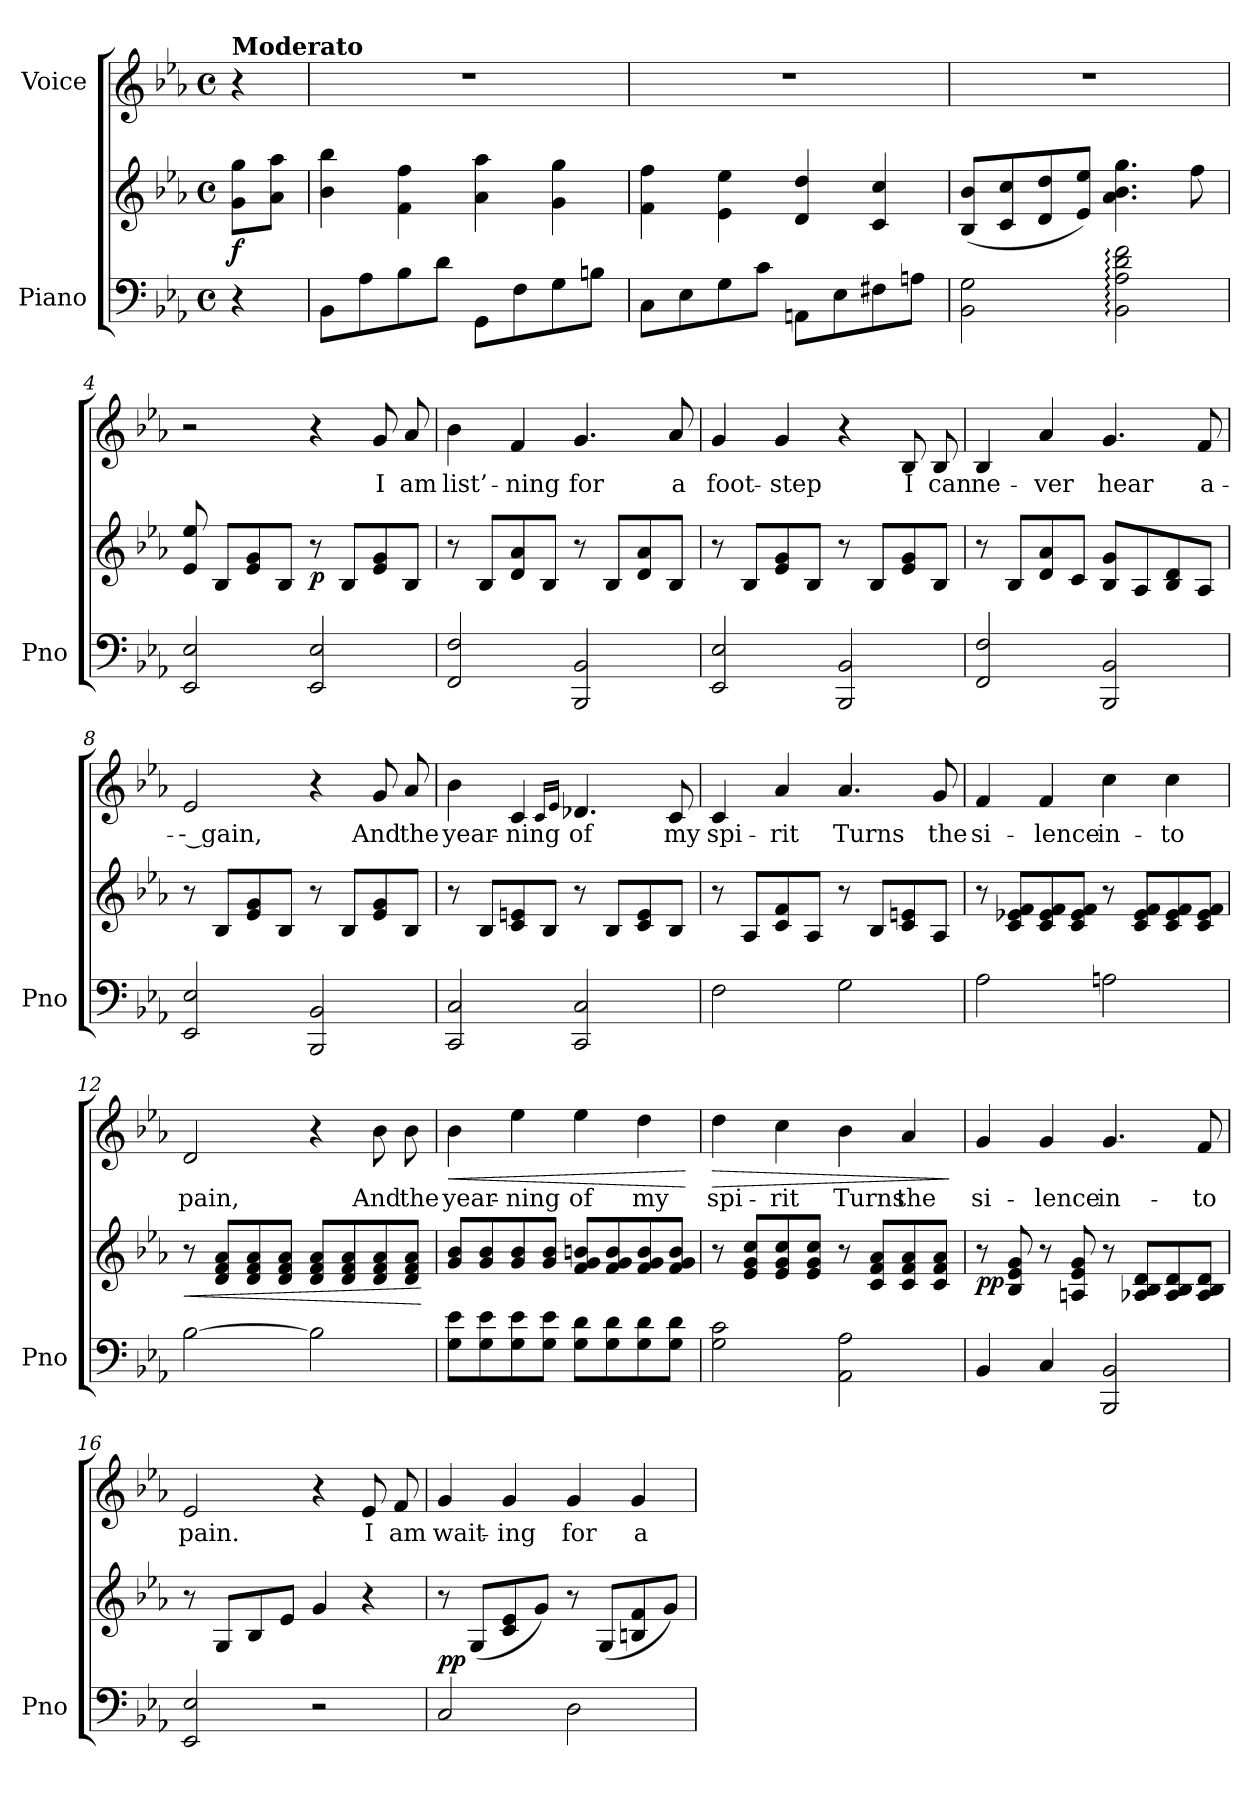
**kern	**kern	**dynam	**kern	**text	**dynam
*part2	*part2	*part2	*part1	*part1	*part1
*staff3	*staff2	*staff2/3	*staff1	*staff1	*staff1
*I"Piano	*	*	*I"Voice	*	*
*I'Pno	*	*	*	*	*
*clefF4	*clefG2	*	*clefG2	*	*
*k[b-e-a-]	*k[b-e-a-]	*	*k[b-e-a-]	*	*
*M4/4	*M4/4	*	*M4/4	*	*
*met(c)	*met(c)	*	*met(c)	*	*
=	=	=	=	=	=
!	!	!	!LO:TX:a:B:t=Moderato	!	!
!	!	!LO:DY:b	!	!	!
4r	8g\ 8gg\L	f	4r	.	.
.	8a-\ 8aa-\J	.	.	.	.
=1	=1	=1	=1	=1	=1
8BB-\L	4b-\ 4bb-\	.	1r	.	.
8A-\	.	.	.	.	.
8B-\	4f\ 4ff\	.	.	.	.
8d\J	.	.	.	.	.
8GG\L	4a-\ 4aa-\	.	.	.	.
8F\	.	.	.	.	.
8G\	4g\ 4gg\	.	.	.	.
8Bn\J	.	.	.	.	.
=2	=2	=2	=2	=2	=2
8C\L	4f\ 4ff\	.	1r	.	.
8E-\	.	.	.	.	.
8G\	4e-\ 4ee-\	.	.	.	.
8c\J	.	.	.	.	.
8AAn\L	4d/ 4dd/	.	.	.	.
8E-\	.	.	.	.	.
8F#X\	4c/ 4cc/	.	.	.	.
8An\J	.	.	.	.	.
=3	=3	=3	=3	=3	=3
2BB-\ 2G\	(8B-/ 8b-/L	.	1r	.	.
.	8c/ 8cc/	.	.	.	.
.	8d/ 8dd/	.	.	.	.
.	8e-/ 8ee-/J)	.	.	.	.
2BB-\: 2A-\: 2d\: 2f\:	4.a-\ 4.b-\ 4.gg\	.	.	.	.
.	8ff\	.	.	.	.
=4	=4	=4	=4	=4	=4
2EE-/ 2E-/	8e-/ 8ee-/	.	2r	.	.
.	8B-/L	.	.	.	.
.	8e-/ 8g/	.	.	.	.
.	8B-/J	.	.	.	.
!	!	!LO:DY:b	!	!	!
2EE-/ 2E-/	8r	p	4r	.	.
.	8B-/L	.	.	.	.
.	8e-/ 8g/	.	8g/	I	.
.	8B-/J	.	8a-/	am	.
=5	=5	=5	=5	=5	=5
2FF/ 2F/	8r	.	4b-\	list’-	.
.	8B-/L	.	.	.	.
.	8d/ 8a-/	.	4f/	-ning	.
.	8B-/J	.	.	.	.
2BBB-/ 2BB-/	8r	.	4.g/	for	.
.	8B-/L	.	.	.	.
.	8d/ 8a-/	.	.	.	.
.	8B-/J	.	8a-/	a	.
=6	=6	=6	=6	=6	=6
2EE-/ 2E-/	8r	.	4g/	foot-	.
.	8B-/L	.	.	.	.
.	8e-/ 8g/	.	4g/	-step	.
.	8B-/J	.	.	.	.
2BBB-/ 2BB-/	8r	.	4r	.	.
.	8B-/L	.	.	.	.
.	8e-/ 8g/	.	8B-/	I	.
.	8B-/J	.	8B-/	can	.
=7	=7	=7	=7	=7	=7
2FF/ 2F/	8r	.	4B-/	ne-	.
.	8B-/L	.	.	.	.
.	8d/ 8a-/	.	4a-/	-ver	.
.	8c/J	.	.	.	.
2BBB-/ 2BB-/	8B-/ 8g/L	.	4.g/	hear	.
.	8A-/	.	.	.	.
.	8B-/ 8d/	.	.	.	.
.	8A-/J	.	8f/	a-	.
=8	=8	=8	=8	=8	=8
2EE-/ 2E-/	8r	.	2e-/	-- gain,	.
.	8B-/L	.	.	.	.
.	8e-/ 8g/	.	.	.	.
.	8B-/J	.	.	.	.
2BBB-/ 2BB-/	8r	.	4r	.	.
.	8B-/L	.	.	.	.
.	8e-/ 8g/	.	8g/	And	.
.	8B-/J	.	8a-/	the	.
=9	=9	=9	=9	=9	=9
2CC/ 2C/	8r	.	4b-\	year-	.
.	8B-/L	.	.	.	.
.	8c/ 8en/	.	4c/	-ning	.
.	8B-/J	.	.	.	.
.	.	.	16qc/LL	.	.
.	.	.	16qe-/JJ	.	.
2CC/ 2C/	8r	.	4.d-X/	of	.
.	8B-/L	.	.	.	.
.	8c/ 8e/	.	.	.	.
.	8B-/J	.	8c/	my	.
=10	=10	=10	=10	=10	=10
2F\	8r	.	4c/	spi-	.
.	8A-/L	.	.	.	.
.	8c/ 8f/	.	4a-/	-rit	.
.	8A-/J	.	.	.	.
2G\	8r	.	4.a-/	Turns	.
.	8B-/L	.	.	.	.
.	8c/ 8en/	.	.	.	.
.	8A-/J	.	8g/	the	.
=11	=11	=11	=11	=11	=11
2A-\	8r	.	4f/	si-	.
.	8c/ 8e-X/ 8f/L	.	.	.	.
.	8c/ 8e-/ 8f/	.	4f/	-lence	.
.	8c/ 8e-/ 8f/J	.	.	.	.
2An\	8r	.	4cc\	in-	.
.	8c/ 8e-/ 8f/L	.	.	.	.
.	8c/ 8e-/ 8f/	.	4cc\	-to	.
.	8c/ 8e-/ 8f/J	.	.	.	.
=12	=12	=12	=12	=12	=12
!	!	!LO:HP:b	!	!	!
[2B-\	8r	<	2d/	pain,	.
.	8d/ 8f/ 8a-/L	.	.	.	.
.	8d/ 8f/ 8a-/	.	.	.	.
.	8d/ 8f/ 8a-/J	.	.	.	.
2B-\]	8d/ 8f/ 8a-/L	.	4r	.	.
.	8d/ 8f/ 8a-/	.	.	.	.
.	8d/ 8f/ 8a-/	.	8b-\	And	.
.	8d/ 8f/ 8a-/J	.	8b-\	the	.
.	.	[	.	.	.
=13	=13	=13	=13	=13	=13
!	!	!	!	!	!LO:HP:b
8G\ 8e-\L	8g/ 8b-/L	.	4b-\	year-	<
8G\ 8e-\	8g/ 8b-/	.	.	.	.
8G\ 8e-\	8g/ 8b-/	.	4ee-\	-ning	.
8G\ 8e-\J	8g/ 8b-/J	.	.	.	.
8G\ 8d\L	8f/ 8g/ 8bn/L	.	4ee-\	of	.
8G\ 8d\	8f/ 8g/ 8b/	.	.	.	.
8G\ 8d\	8f/ 8g/ 8b/	.	4dd\	my	.
8G\ 8d\J	8f/ 8g/ 8b/J	.	.	.	.
.	.	.	.	.	[
=14	=14	=14	=14	=14	=14
!	!	!	!	!	!LO:HP:b
2G\ 2c\	8r	.	4dd\	spi-	>
.	8e-/ 8g/ 8cc/L	.	.	.	.
.	8e-/ 8g/ 8cc/	.	4cc\	-rit	.
.	8e-/ 8g/ 8cc/J	.	.	.	.
2AA-\ 2A-\	8r	.	4b-\	Turns	.
.	8c/ 8f/ 8a-/L	.	.	.	.
.	8c/ 8f/ 8a-/	.	4a-/	the	.
.	8c/ 8f/ 8a-/J	.	.	.	.
.	.	.	.	.	]
=15	=15	=15	=15	=15	=15
!	!	!LO:DY:b	!	!	!
4BB-/	8r	pp	4g/	si-	.
.	8B-/ 8e-/ 8g/	.	.	.	.
4C/	8r	.	4g/	-lence	.
.	8An/ 8e-/ 8g/	.	.	.	.
2BBB-/ 2BB-/	8r	.	4.g/	in-	.
.	8A-X/ 8B-/ 8d/L	.	.	.	.
.	8A-/ 8B-/ 8d/	.	.	.	.
.	8A-/ 8B-/ 8d/J	.	8f/	-to	.
=16	=16	=16	=16	=16	=16
2EE-/ 2E-/	8r	.	2e-/	pain.	.
.	8G/L	.	.	.	.
.	8B-/	.	.	.	.
.	8e-/J	.	.	.	.
2r	4g/	.	4r	.	.
.	4r	.	8e-/	I	.
.	.	.	8f/	am	.
=17	=17	=17	=17	=17	=17
!	!	!LO:DY:b	!	!	!
2C/	8r	pp	4g/	wait-	.
.	(8G/L	.	.	.	.
.	8c/ 8e-/	.	4g/	-ing	.
.	8g/J)	.	.	.	.
2D\	8r	.	4g/	for	.
.	(8G/L	.	.	.	.
.	8Bn/ 8f/	.	4g/	a	.
.	8g/J)	.	.	.	.
=	=	=	=	=	=
*-	*-	*-	*-	*-	*-
